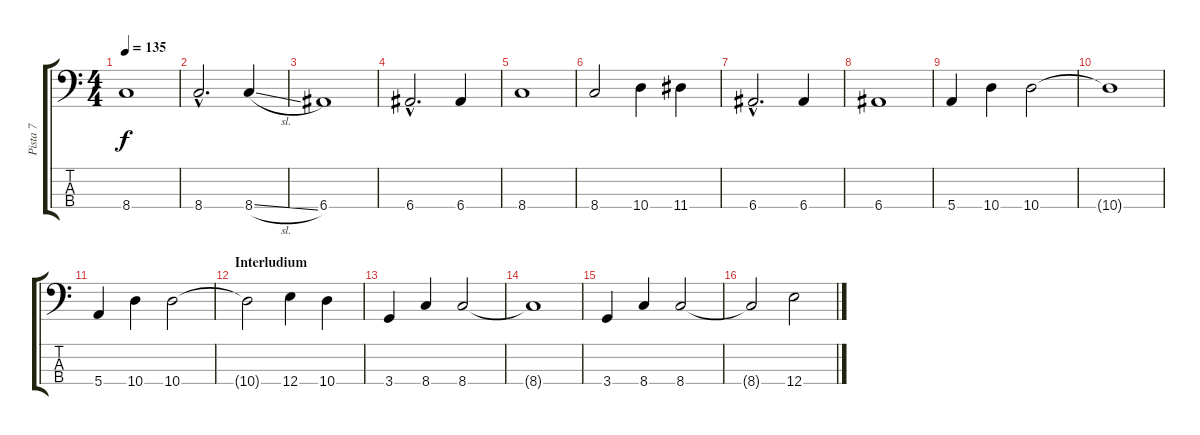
\track ("Pista 7" "Pista 7") {instrument electricbassfinger}
\staff {score tabs}
\tuning (G2 D2 A1 E1) {hide}
\ts (4 4)
\tempo 135
\clef f4
\ks c
8.4.1{dy f} |
8.4{hac}.2{d} 8.4{sl}.4 |
6.4.1 |
6.4{hac}.2{d} 6.4.4 |
8.4.1 |
8.4.2 10.4.4 11.4.4 |
6.4{hac}.2{d} 6.4.4 |
6.4.1 |
5.4.4 10.4.4 10.4.2 |
10.4{t}.1 |
5.4.4 10.4.4 10.4.2 |
\section ("" "Interludium")
10.4{t}.2 12.4.4 10.4.4 |
3.4.4 8.4.4 8.4.2 |
8.4{t}.1 |
3.4.4 8.4.4 8.4.2 |
8.4{t}.2 12.4.2
